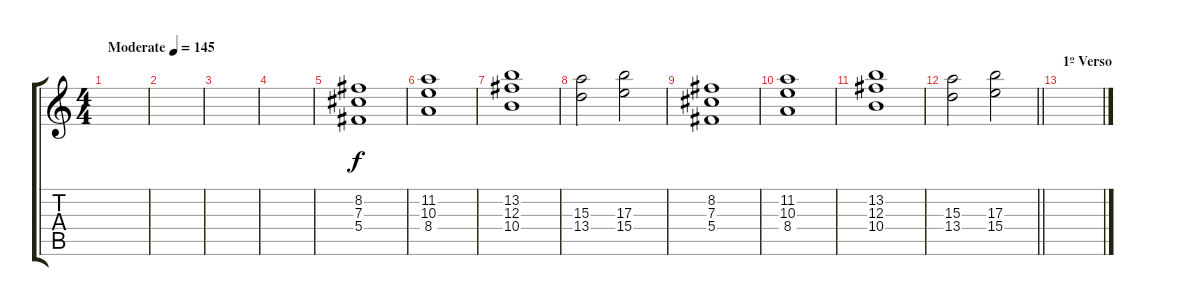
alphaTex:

\track "" {instrument overdrivenguitar}
\staff {score tabs}
\tuning (Eb4 Bb3 Gb3 Db3 Ab2 Eb2) {hide}
\ts (4 4)
\tempo (145 "Moderate")
\clef g2
\ks c
|
|
|
|
(8.2 7.3 5.4).1 |
(11.2 10.3 8.4).1 |
(13.2 12.3 10.4).1 |
(15.3 13.4).2 (17.3 15.4).2 |
(8.2 7.3 5.4).1 |
(11.2 10.3 8.4).1 |
(13.2 12.3 10.4).1 |
\barLineRight lightlight
(15.3 13.4).2 (17.3 15.4).2 |
\section ("" "1º Verso")
